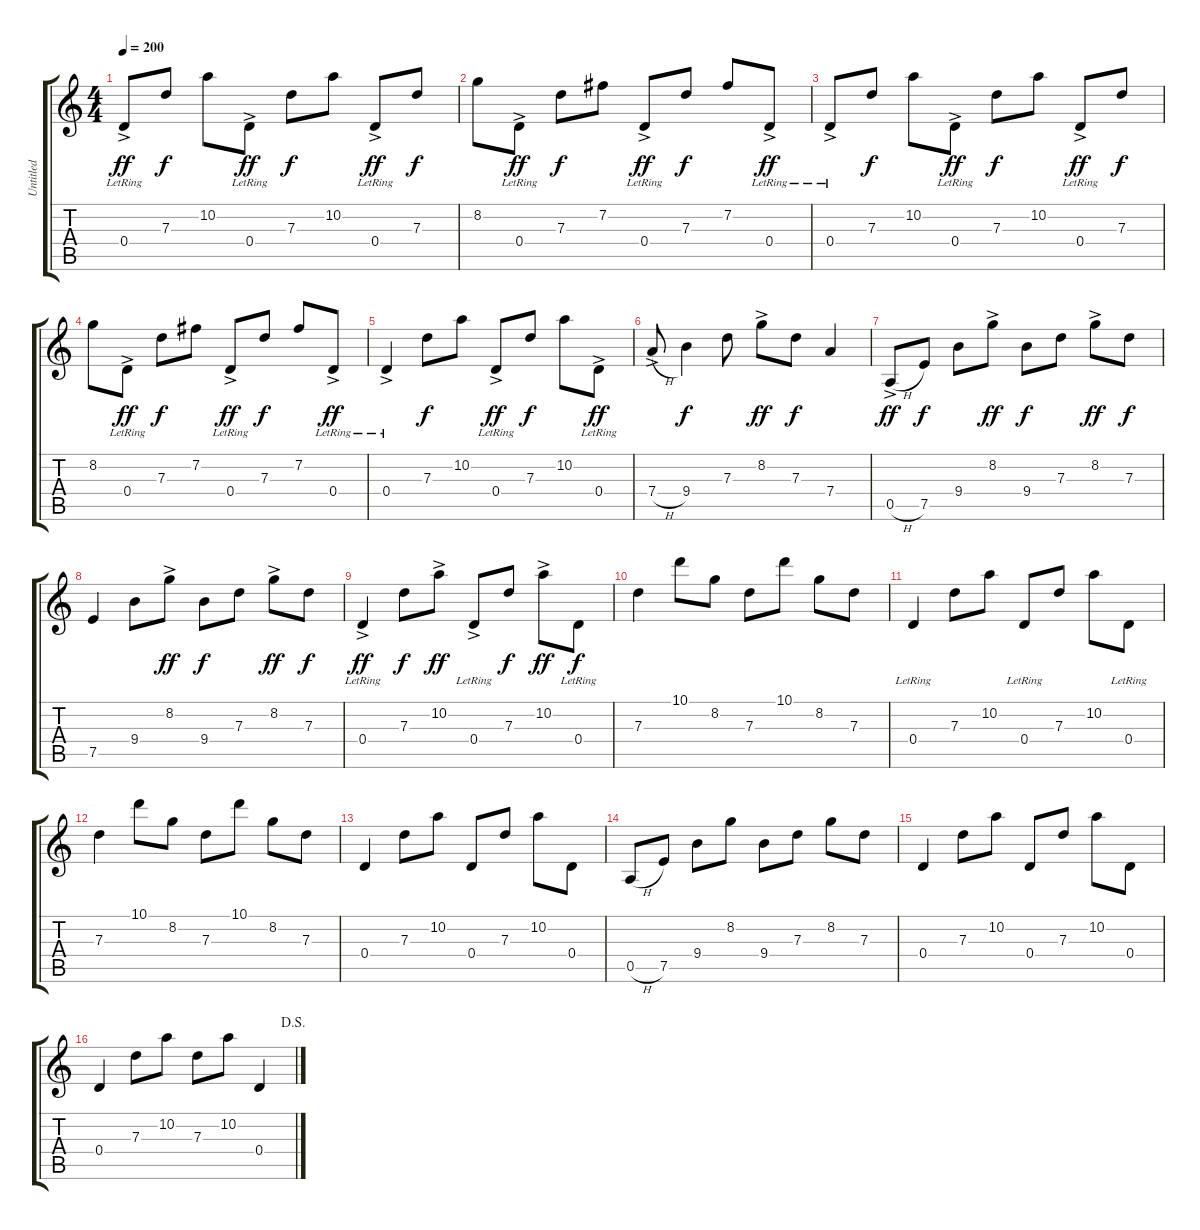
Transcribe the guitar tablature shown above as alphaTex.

\track ("Untitled" "Untitled") {instrument banjo}
\staff {score tabs}
\tuning (E4 B3 G3 D3 A2 E2) {hide}
\displaytranspose 12
\ts (4 4)
\tempo 200
\clef g2
\ks c
0.4{ac lr}.8{dy ff} 7.3.8{dy f} 10.2.8 0.4{ac lr}.8{dy ff} 7.3.8{dy f} 10.2.8 0.4{ac lr}.8{dy ff} 7.3.8{dy f} |
8.2.8 0.4{ac lr}.8{dy ff} 7.3.8{dy f} 7.2.8 0.4{ac lr}.8{dy ff} 7.3.8{dy f} 7.2.8 0.4{ac lr}.8{dy ff} |
0.4{ac lr}.8 7.3.8{dy f} 10.2.8 0.4{ac lr}.8{dy ff} 7.3.8{dy f} 10.2.8 0.4{ac lr}.8{dy ff} 7.3.8{dy f} |
8.2.8 0.4{ac lr}.8{dy ff} 7.3.8{dy f} 7.2.8 0.4{ac lr}.8{dy ff} 7.3.8{dy f} 7.2.8 0.4{ac lr}.8{dy ff} |
0.4{ac lr}.4 7.3.8{dy f} 10.2.8 0.4{ac lr}.8{dy ff} 7.3.8{dy f} 10.2.8 0.4{ac lr}.8{dy ff} |
7.4{h ac}.8 9.4.4{dy f} 7.3.8 8.2{ac}.8{dy ff} 7.3.8{dy f} 7.4.4 |
0.5{h ac}.8{dy ff} 7.5.8{dy f} 9.4.8 8.2{ac}.8{dy ff} 9.4.8{dy f} 7.3.8 8.2{ac}.8{dy ff} 7.3.8{dy f} |
7.5.4 9.4.8 8.2{ac}.8{dy ff} 9.4.8{dy f} 7.3.8 8.2{ac}.8{dy ff} 7.3.8{dy f} |
0.4{ac lr}.4{dy ff} 7.3.8{dy f} 10.2{ac}.8{dy ff} 0.4{ac lr}.8 7.3.8{dy f} 10.2{ac}.8{dy ff} 0.4{lr}.8{dy f} |
7.3.4 10.1.8 8.2.8 7.3.8 10.1.8 8.2.8 7.3.8 |
0.4{lr}.4 7.3.8 10.2.8 0.4{lr}.8 7.3.8 10.2.8 0.4{lr}.8 |
7.3.4 10.1.8 8.2.8 7.3.8 10.1.8 8.2.8 7.3.8 |
0.4.4 7.3.8 10.2.8 0.4.8 7.3.8 10.2.8 0.4.8 |
0.5{h}.8 7.5.8 9.4.8 8.2.8 9.4.8 7.3.8 8.2.8 7.3.8 |
0.4.4 7.3.8 10.2.8 0.4.8 7.3.8 10.2.8 0.4.8 |
\jump dalsegno
0.4.4 7.3.8 10.2.8 7.3.8 10.2.8 0.4.4
